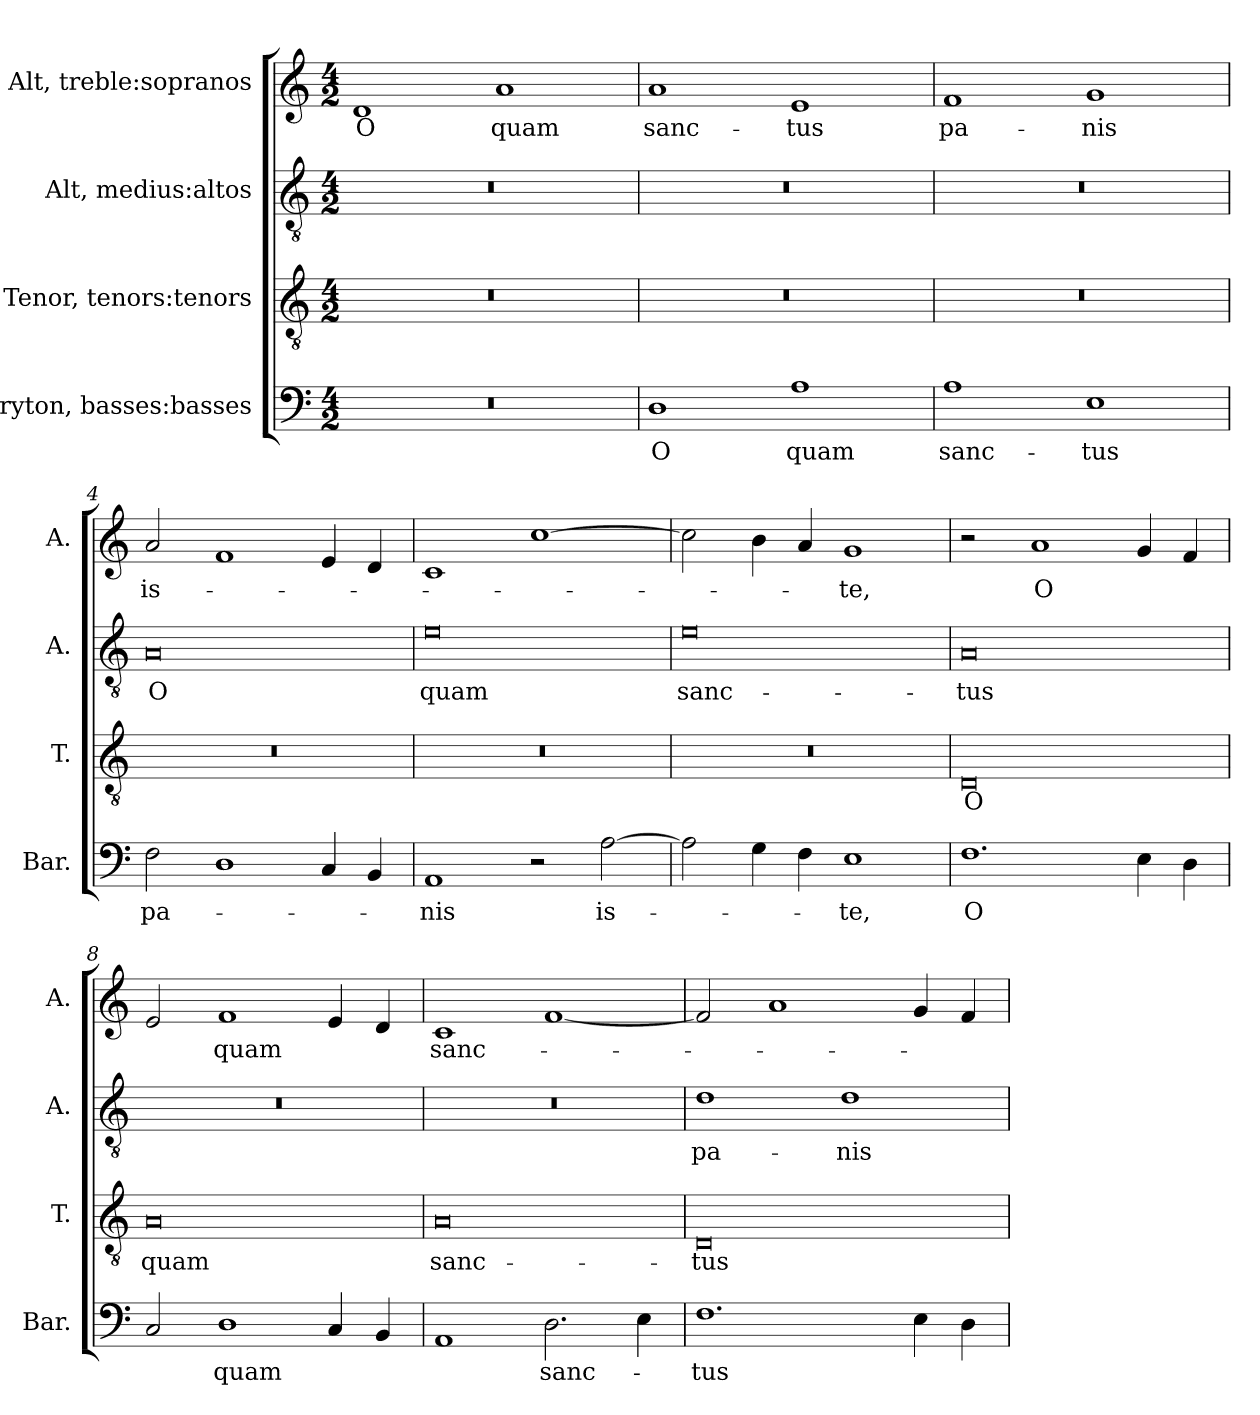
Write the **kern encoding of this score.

**kern	**text	**kern	**text	**kern	**text	**kern	**text
*part4	*part4	*part3	*part3	*part2	*part2	*part1	*part1
*staff4	*staff4	*staff3	*staff3	*staff2	*staff2	*staff1	*staff1
*I"Baryton, basses:basses	*	*I"Tenor, tenors:tenors	*	*I"Alt, medius:altos	*	*I"Alt, treble:sopranos	*
*I'Bar.	*	*I'T.	*	*I'A.	*	*I'A.	*
*clefF4	*	*clefGv2	*	*clefGv2	*	*clefG2	*
*k[]	*	*k[]	*	*k[]	*	*k[]	*
*M4/2	*	*M4/2	*	*M4/2	*	*M4/2	*
*MM344	*	*MM344	*	*MM344	*	*MM344	*
=1	=1	=1	=1	=1	=1	=1	=1
!	!	!	!	!	!	!	!LO:LY:b
0r	.	0r	.	0r	.	1d	O
!	!	!	!	!	!	!	!LO:LY:b
.	.	.	.	.	.	1a	quam
=2	=2	=2	=2	=2	=2	=2	=2
!	!LO:LY:b	!	!	!	!	!	!LO:LY:b
1D	O	0r	.	0r	.	1a	sanc-
!	!LO:LY:b	!	!	!	!	!	!LO:LY:b
1A	quam	.	.	.	.	1e	-tus
=3	=3	=3	=3	=3	=3	=3	=3
!	!LO:LY:b	!	!	!	!	!	!LO:LY:b
1A	sanc-	0r	.	0r	.	1f	pa-
!	!LO:LY:b	!	!	!	!	!	!LO:LY:b
1E	-tus	.	.	.	.	1g	-nis
=4	=4	=4	=4	=4	=4	=4	=4
!	!LO:LY:b	!	!	!	!LO:LY:b	!	!LO:LY:b
2F\	pa-	0r	.	0A	O	2a/	is-
1D	.	.	.	.	.	1f	.
4C/	.	.	.	.	.	4e/	.
4BB/	.	.	.	.	.	4d/	.
=5	=5	=5	=5	=5	=5	=5	=5
!	!LO:LY:b	!	!	!	!LO:LY:b	!	!
1AA	-nis	0r	.	0e	quam	1c	.
2r	.	.	.	.	.	[1cc	.
!	!LO:LY:b	!	!	!	!	!	!
[2A\	is-	.	.	.	.	.	.
=6	=6	=6	=6	=6	=6	=6	=6
!	!	!	!	!	!LO:LY:b	!	!
2A\]	.	0r	.	0e	sanc-	2cc\]	.
4G\	.	.	.	.	.	4b\	.
4F\	.	.	.	.	.	4a/	.
!	!LO:LY:b	!	!	!	!	!	!LO:LY:b
1E	-te,	.	.	.	.	1g	-te,
!!LO:LB:g=z
=7	=7	=7	=7	=7	=7	=7	=7
!	!LO:LY:b	!	!LO:LY:b	!	!LO:LY:b	!	!
1.F	O	0D	O	0A	-tus	2r	.
!	!	!	!	!	!	!	!LO:LY:b
.	.	.	.	.	.	1a	O
4E\	.	.	.	.	.	4g/	.
4D\	.	.	.	.	.	4f/	.
=8	=8	=8	=8	=8	=8	=8	=8
!	!	!	!LO:LY:b	!	!	!	!
2C/	.	0A	quam	0r	.	2e/	.
!	!LO:LY:b	!	!	!	!	!	!LO:LY:b
1D	quam	.	.	.	.	1f	quam
4C/	.	.	.	.	.	4e/	.
4BB/	.	.	.	.	.	4d/	.
=9	=9	=9	=9	=9	=9	=9	=9
!	!	!	!LO:LY:b	!	!	!	!LO:LY:b
1AA	.	0A	sanc-	0r	.	1c	sanc-
!	!LO:LY:b	!	!	!	!	!	!
2.D\	sanc-	.	.	.	.	[1f	.
4E\	.	.	.	.	.	.	.
=10	=10	=10	=10	=10	=10	=10	=10
!	!LO:LY:b	!	!LO:LY:b	!	!LO:LY:b	!	!
1.F	-tus	0D	-tus	1d	pa-	2f/]	.
.	.	.	.	.	.	1a	.
!	!	!	!	!	!LO:LY:b	!	!
.	.	.	.	1d	-nis	.	.
4E\	.	.	.	.	.	4g/	.
4D\	.	.	.	.	.	4f/	.
=	=	=	=	=	=	=	=
*-	*-	*-	*-	*-	*-	*-	*-
